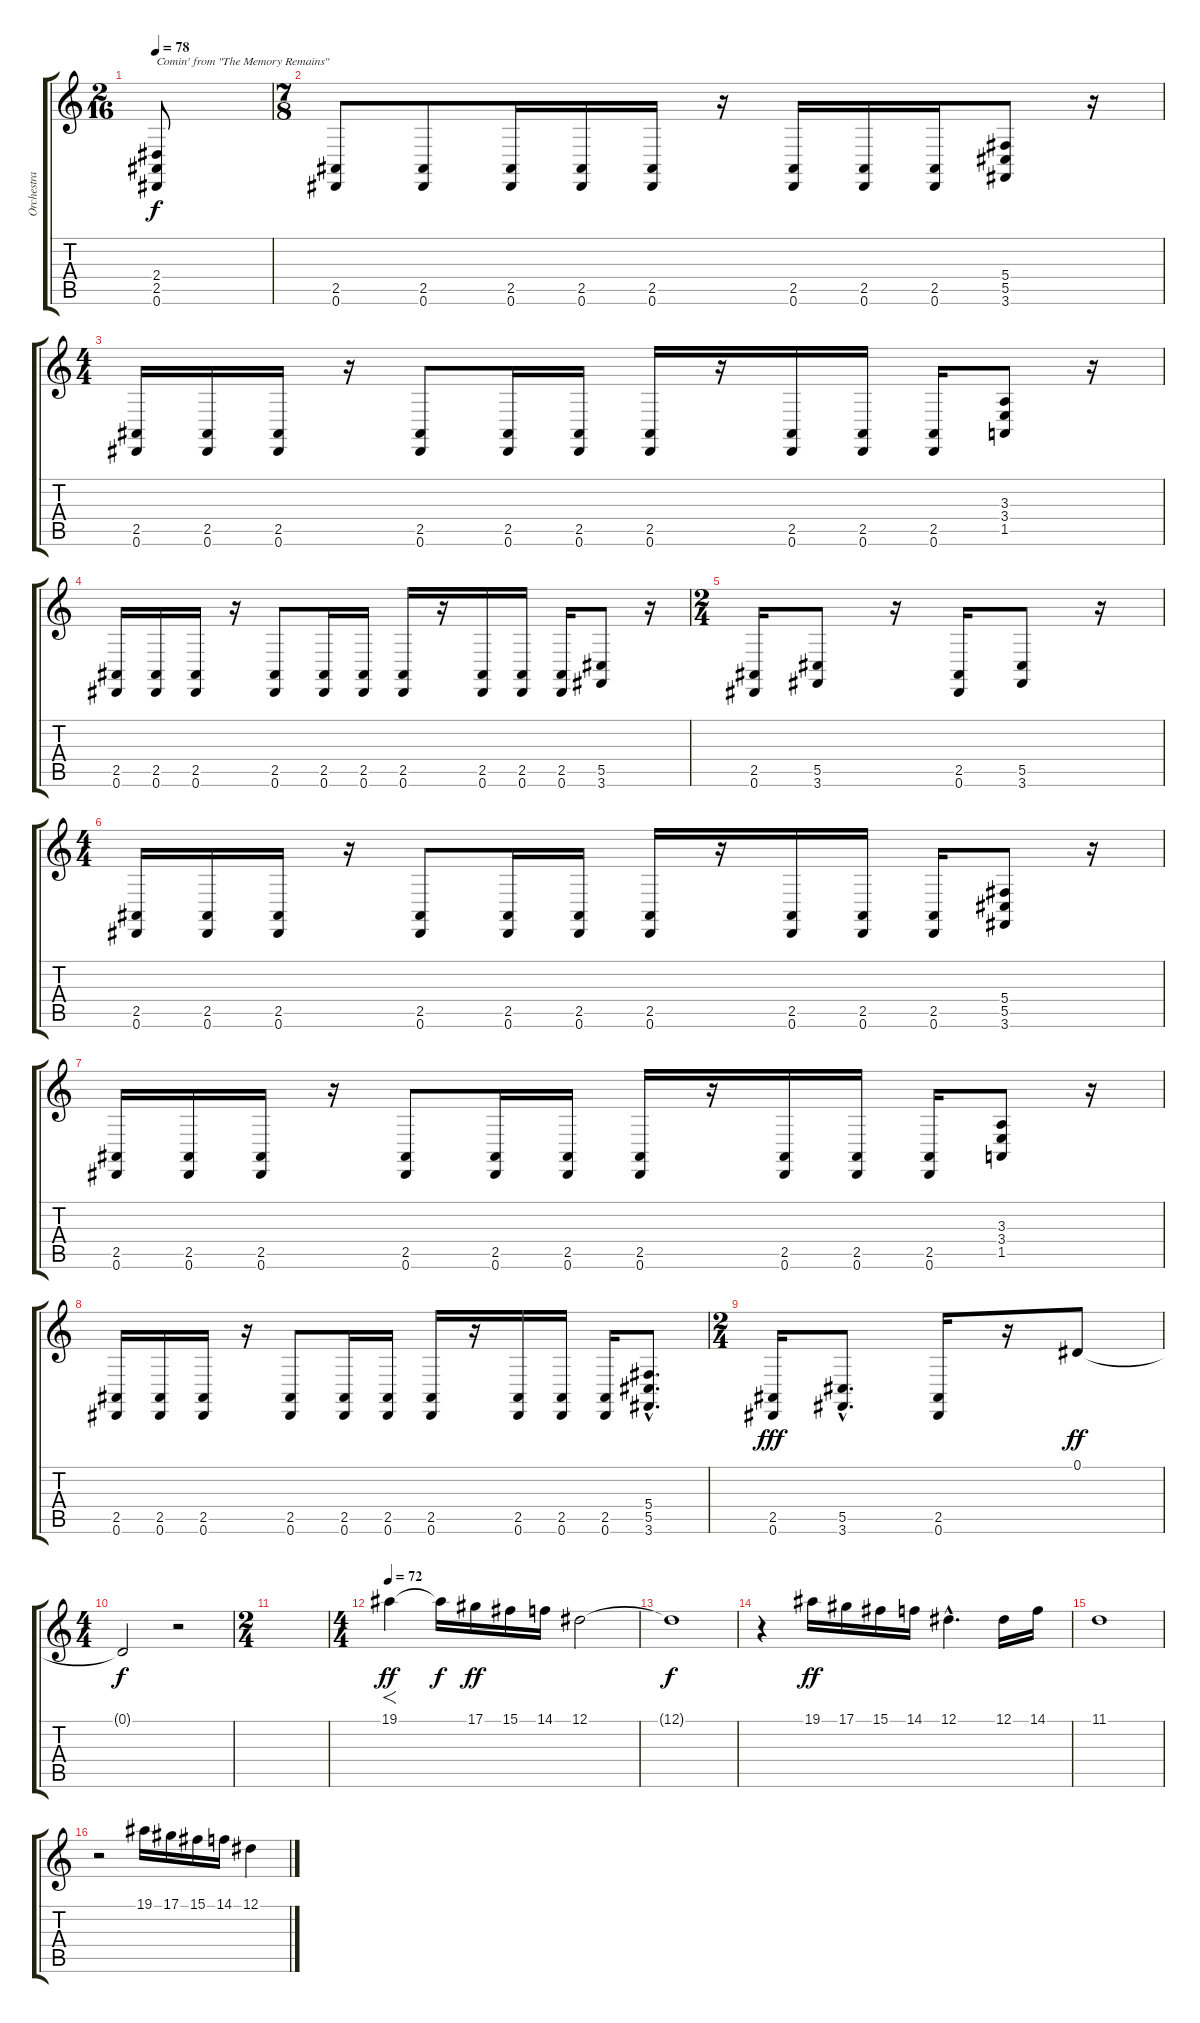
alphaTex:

\track ("Orchestra" "Orchestra") {instrument viola}
\staff {score tabs}
\tuning (Eb4 Bb3 Gb3 Db3 Ab2 Eb2) {hide}
\ts (2 16)
\tempo 78
\tempo 76
\tempo 78
\clef g2
\ks c
(2.4 2.5 0.6).8{txt "Comin' from \"The Memory Remains\"" dy f volume 11 instrument viola} |
\ts (7 8)
(2.5 0.6).8 (2.5 0.6).8 (2.5 0.6).16 (2.5 0.6).16 (2.5 0.6).16 r.16 (2.5 0.6).16 (2.5 0.6).16 (2.5 0.6).16 (5.4 5.5 3.6).8 r.16 |
\ts (4 4)
(2.5 0.6).16 (2.5 0.6).16 (2.5 0.6).16 r.16 (2.5 0.6).8 (2.5 0.6).16 (2.5 0.6).16 (2.5 0.6).16 r.16 (2.5 0.6).16 (2.5 0.6).16 (2.5 0.6).16 (3.3 3.4 1.5).8 r.16 |
(2.5 0.6).16 (2.5 0.6).16 (2.5 0.6).16 r.16 (2.5 0.6).8 (2.5 0.6).16 (2.5 0.6).16 (2.5 0.6).16 r.16 (2.5 0.6).16 (2.5 0.6).16 (2.5 0.6).16 (5.5 3.6).8 r.16 |
\ts (2 4)
(2.5 0.6).16 (5.5 3.6).8 r.16 (2.5 0.6).16 (5.5 3.6).8 r.16 |
\ts (4 4)
(2.5 0.6).16 (2.5 0.6).16 (2.5 0.6).16 r.16 (2.5 0.6).8 (2.5 0.6).16 (2.5 0.6).16 (2.5 0.6).16 r.16 (2.5 0.6).16 (2.5 0.6).16 (2.5 0.6).16 (5.4 5.5 3.6).8 r.16 |
(2.5 0.6).16 (2.5 0.6).16 (2.5 0.6).16 r.16 (2.5 0.6).8 (2.5 0.6).16 (2.5 0.6).16 (2.5 0.6).16 r.16 (2.5 0.6).16 (2.5 0.6).16 (2.5 0.6).16 (3.3 3.4 1.5).8 r.16 |
(2.5 0.6).16 (2.5 0.6).16 (2.5 0.6).16 r.16 (2.5 0.6).8 (2.5 0.6).16 (2.5 0.6).16 (2.5 0.6).16 r.16 (2.5 0.6).16 (2.5 0.6).16 (2.5 0.6).16 (5.4{hac} 5.5{hac} 3.6{hac}).8{d} |
\ts (2 4)
(2.5 0.6).16{dy fff} (5.5{hac} 3.6{hac}).8{d} (2.5 0.6).16 r.16 0.1.8{dy ff instrument reversecymbal} |
\ts (4 4)
0.1{t}.2{dy f} r.2{volume 6 instrument flute} |
\ts (2 4)
|
\ts (4 4)
\tempo 72
19.1.4{f dy ff} 19.1{t}.16{dy f} 17.1.16{dy ff} 15.1.16 14.1.16 12.1.2 |
12.1{t}.1{dy f} |
r.4 19.1.16{dy ff} 17.1.16 15.1.16 14.1.16 12.1{hac}.4{d} 12.1.16 14.1.16 |
11.1.1 |
r.2 19.1.16 17.1.16 15.1.16 14.1.16 12.1.4
